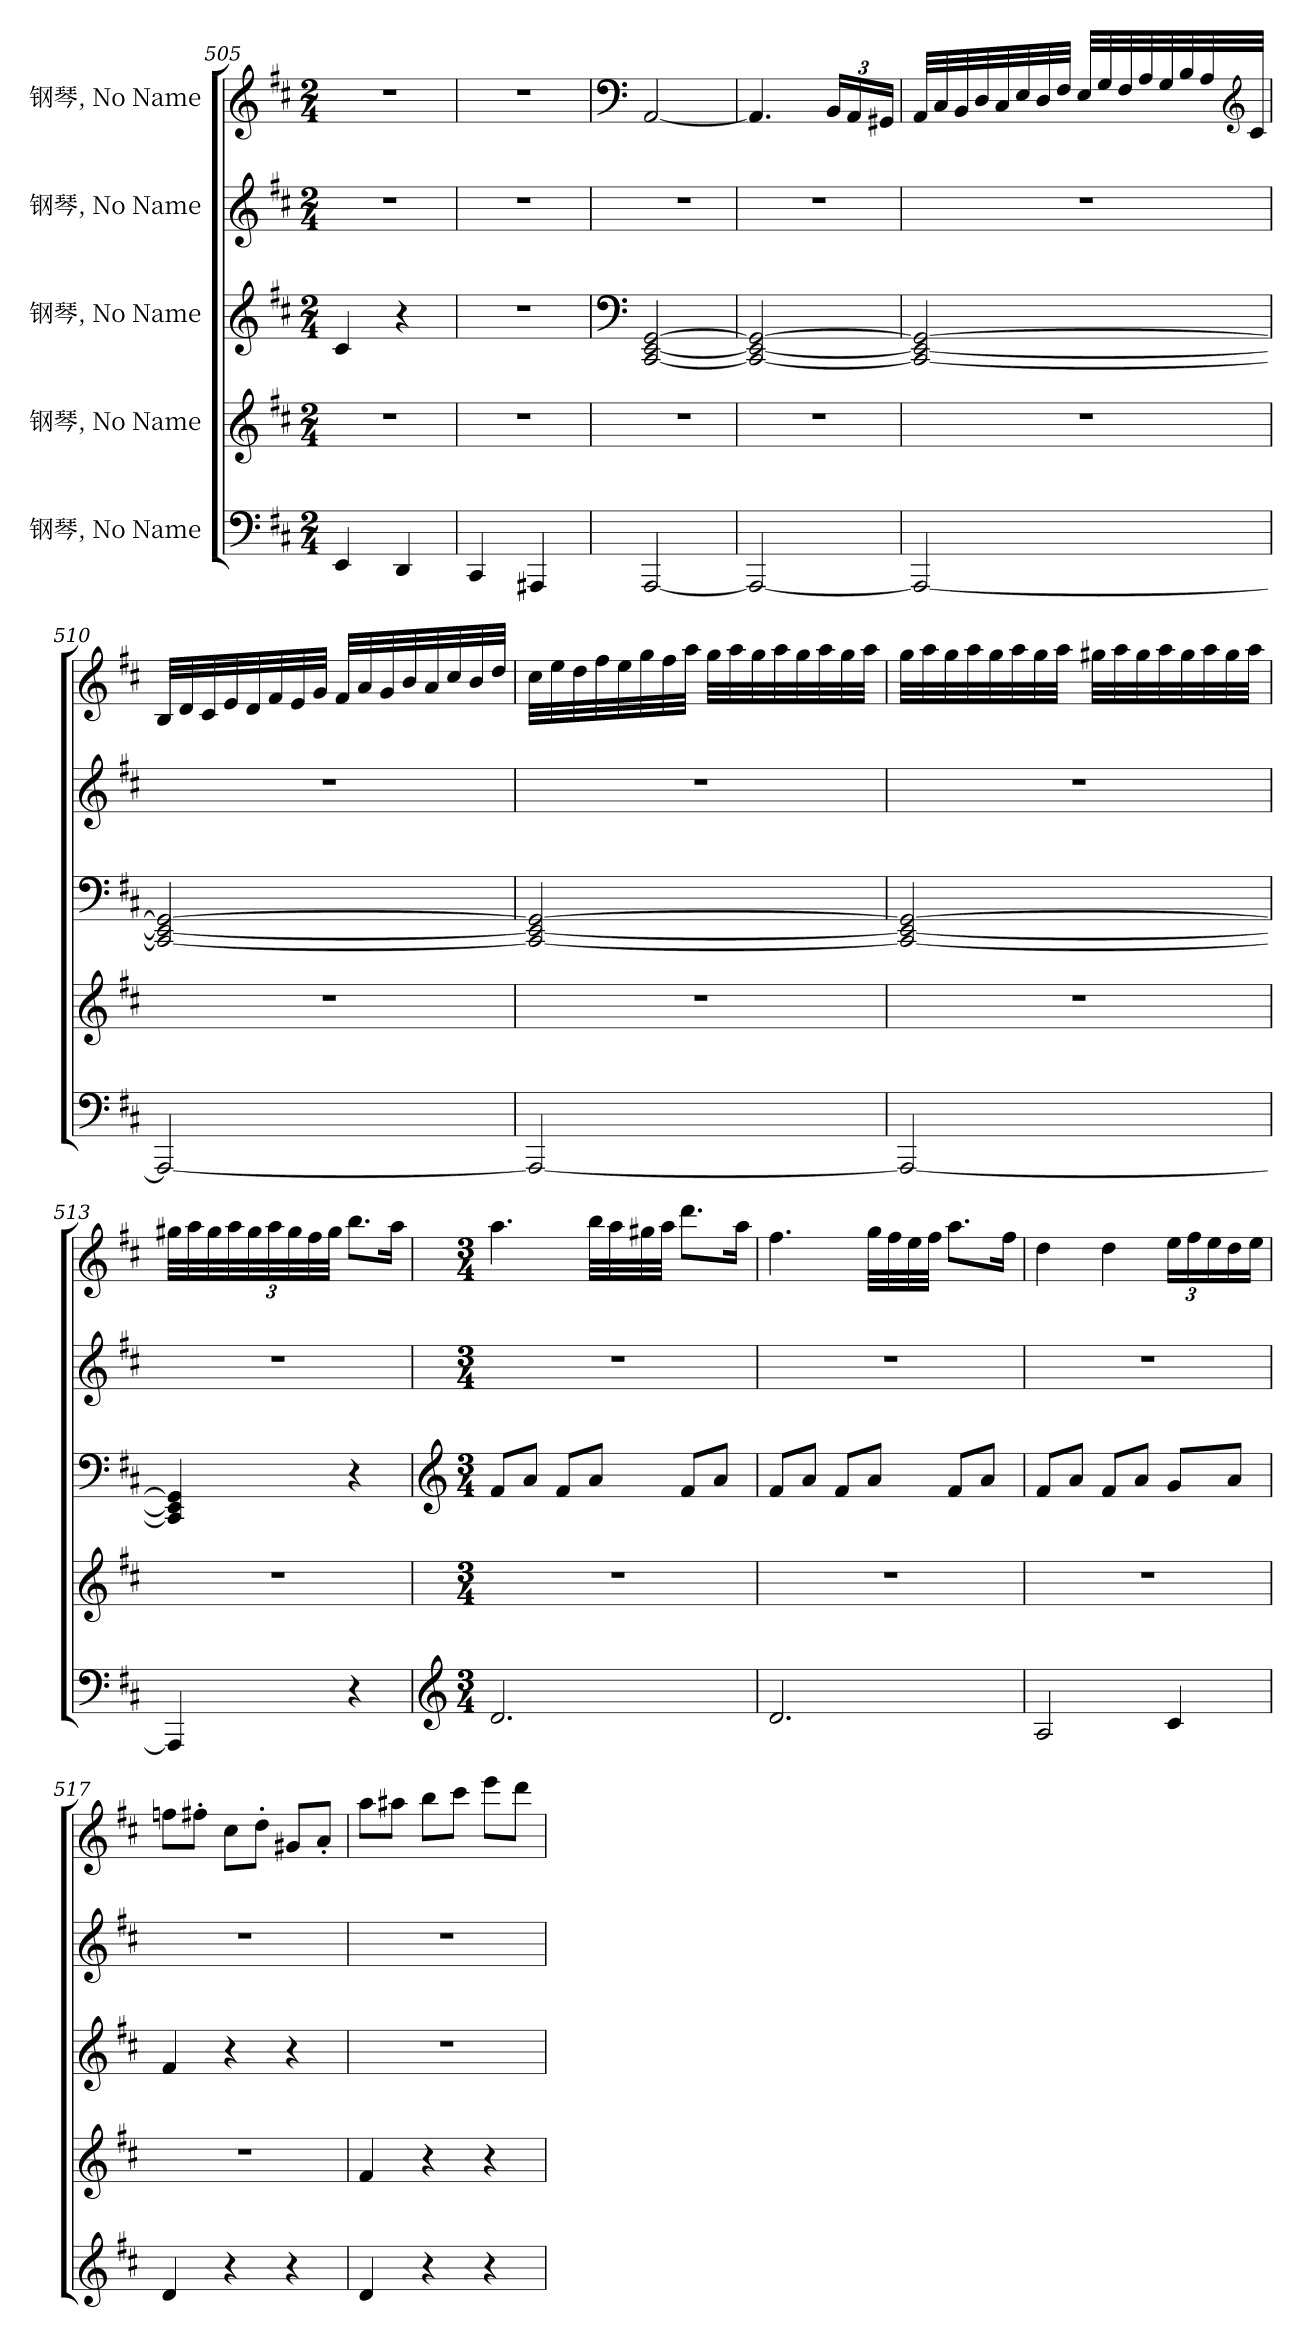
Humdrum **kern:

**kern	**kern	**kern	**kern	**kern
*part5	*part4	*part3	*part2	*part1
*staff5	*staff4	*staff3	*staff2	*staff1
*I"钢琴, No Name	*I"钢琴, No Name	*I"钢琴, No Name	*I"钢琴, No Name	*I"钢琴, No Name
*clefF4	*clefG2	*clefG2	*clefG2	*clefG2
*k[f#c#]	*k[f#c#]	*k[f#c#]	*k[f#c#]	*k[f#c#]
*M2/4	*M2/4	*M2/4	*M2/4	*M2/4
=505	=505	=505	=505	=505
4EE/	2r	4c#/	2r	2r
4DD/	.	4r	.	.
=506	=506	=506	=506	=506
4CC#/	2r	2r	2r	2r
4AAA#X/	.	.	.	.
=507	=507	=507	=507	=507
*	*	*clefF4	*	*clefF4
*	*	*	*	*MM109
[2AAA/	2r	[2CC#/ [2EE/ [2GG/	2r	[2AA/
=508	=508	=508	=508	=508
2AAA/_	2r	2CC#/_ 2EE/_ 2GG/_	2r	4.AA/]
*	*	*	*	*Xbrackettup
*	*	*	*	*MM112
.	.	.	.	24BB/LL
*	*	*	*	*MM111
.	.	.	.	24AA/
*	*	*	*	*MM107
.	.	.	.	24GG#X/JJ
!!LO:LB:g=z
=509	=509	=509	=509	=509
*	*	*	*	*MM91
2AAA/_	2r	2CC#/_ 2EE/_ 2GG/_	2r	32AA/LLL
*	*	*	*	*MM94
.	.	.	.	32C#/
.	.	.	.	32BB/
.	.	.	.	32D/
.	.	.	.	32C#/
.	.	.	.	32E/
.	.	.	.	32D/
.	.	.	.	32F#/JJJ
.	.	.	.	32E/LLL
.	.	.	.	32G/
.	.	.	.	32F#/
.	.	.	.	32A/
.	.	.	.	32G/
.	.	.	.	32B/
.	.	.	.	32A/
*	*	*	*	*clefG2
.	.	.	.	32c#/JJJ
=510	=510	=510	=510	=510
2AAA/_	2r	2CC#/_ 2EE/_ 2GG/_	2r	32B/LLL
.	.	.	.	32d/
.	.	.	.	32c#/
.	.	.	.	32e/
.	.	.	.	32d/
.	.	.	.	32f#/
.	.	.	.	32e/
.	.	.	.	32g/JJJ
.	.	.	.	32f#/LLL
.	.	.	.	32a/
.	.	.	.	32g/
.	.	.	.	32b/
.	.	.	.	32a/
.	.	.	.	32cc#/
.	.	.	.	32b/
.	.	.	.	32dd/JJJ
!!LO:PB:g=z
=511	=511	=511	=511	=511
2AAA/_	2r	2CC#/_ 2EE/_ 2GG/_	2r	32cc#\LLL
.	.	.	.	32ee\
.	.	.	.	32dd\
.	.	.	.	32ff#\
.	.	.	.	32ee\
.	.	.	.	32gg\
*	*	*	*	*MM92
.	.	.	.	32ff#\
*	*	*	*	*MM89
.	.	.	.	32aa\JJJ
*	*	*	*	*MM73
.	.	.	.	32gg\LLL
*	*	*	*	*MM80
.	.	.	.	32aa\
.	.	.	.	32gg\
.	.	.	.	32aa\
.	.	.	.	32gg\
.	.	.	.	32aa\
.	.	.	.	32gg\
.	.	.	.	32aa\JJJ
=512	=512	=512	=512	=512
2AAA/_	2r	2CC#/_ 2EE/_ 2GG/_	2r	32gg\LLL
.	.	.	.	32aa\
.	.	.	.	32gg\
.	.	.	.	32aa\
.	.	.	.	32gg\
.	.	.	.	32aa\
*	*	*	*	*MM78
.	.	.	.	32gg\
*	*	*	*	*MM74
.	.	.	.	32aa\JJJ
.	.	.	.	32gg#X\LLL
*	*	*	*	*MM78
.	.	.	.	32aa\
.	.	.	.	32gg#\
.	.	.	.	32aa\
.	.	.	.	32gg#\
.	.	.	.	32aa\
.	.	.	.	32gg#\
.	.	.	.	32aa\JJJ
!!LO:LB:g=z
=513	=513	=513	=513	=513
4AAA/]	2r	4CC#/] 4EE/] 4GG/]	2r	32gg#X\LLL
.	.	.	.	32aa\
.	.	.	.	32gg#\
.	.	.	.	32aa\
.	.	.	.	48gg#\
.	.	.	.	48aa\
.	.	.	.	48gg#\
.	.	.	.	32ff#\
*	*	*	*	*MM65
.	.	.	.	32gg#\JJJ
*	*	*	*	*MM56
4r	.	4r	.	8.bb\L
*	*	*	*	*MM47
.	.	.	.	16aa\Jk
=514	=514	=514	=514	=514
*clefG2	*	*clefG2	*	*
*M3/4	*M3/4	*M3/4	*M3/4	*M3/4
*	*	*	*	*MM119
2.d/	2.r	8f#/L	2.r	4.aa\
.	.	8a/J	.	.
.	.	8f#/L	.	.
.	.	8a/J	.	32bb\LLL
.	.	.	.	32aa\
.	.	.	.	32gg#X\
.	.	.	.	32aa\JJJ
.	.	8f#/L	.	8.ddd\L
.	.	8a/J	.	.
.	.	.	.	16aa\Jk
=515	=515	=515	=515	=515
2.d/	2.r	8f#/L	2.r	4.ff#\
.	.	8a/J	.	.
.	.	8f#/L	.	.
.	.	8a/J	.	32gg\LLL
.	.	.	.	32ff#\
.	.	.	.	32ee\
.	.	.	.	32ff#\JJJ
.	.	8f#/L	.	8.aa\L
.	.	8a/J	.	.
.	.	.	.	16ff#\Jk
!!LO:PB:g=z
=516	=516	=516	=516	=516
2A/	2.r	8f#/L	2.r	4dd\
.	.	8a/J	.	.
.	.	8f#/L	.	4dd\
.	.	8a/J	.	.
4c#/	.	8g/L	.	24ee\LL
.	.	.	.	24ff#\
.	.	.	.	24ee\
.	.	8a/J	.	16dd\
.	.	.	.	16ee\JJ
=517	=517	=517	=517	=517
4d/	2.r	4f#/	2.r	8ffn\L
.	.	.	.	8ff#X'\J
4r	.	4r	.	8cc#\L
.	.	.	.	8dd'\J
4r	.	4r	.	8g#X/L
.	.	.	.	8a'/J
=518	=518	=518	=518	=518
*	*	*	*	*MM119
4d/	4f#/	2.r	2.r	8aa\L
.	.	.	.	8aa#X\J
4r	4r	.	.	8bb\L
.	.	.	.	8ccc#\J
4r	4r	.	.	8eee\L
.	.	.	.	8ddd\J
=	=	=	=	=
*-	*-	*-	*-	*-
